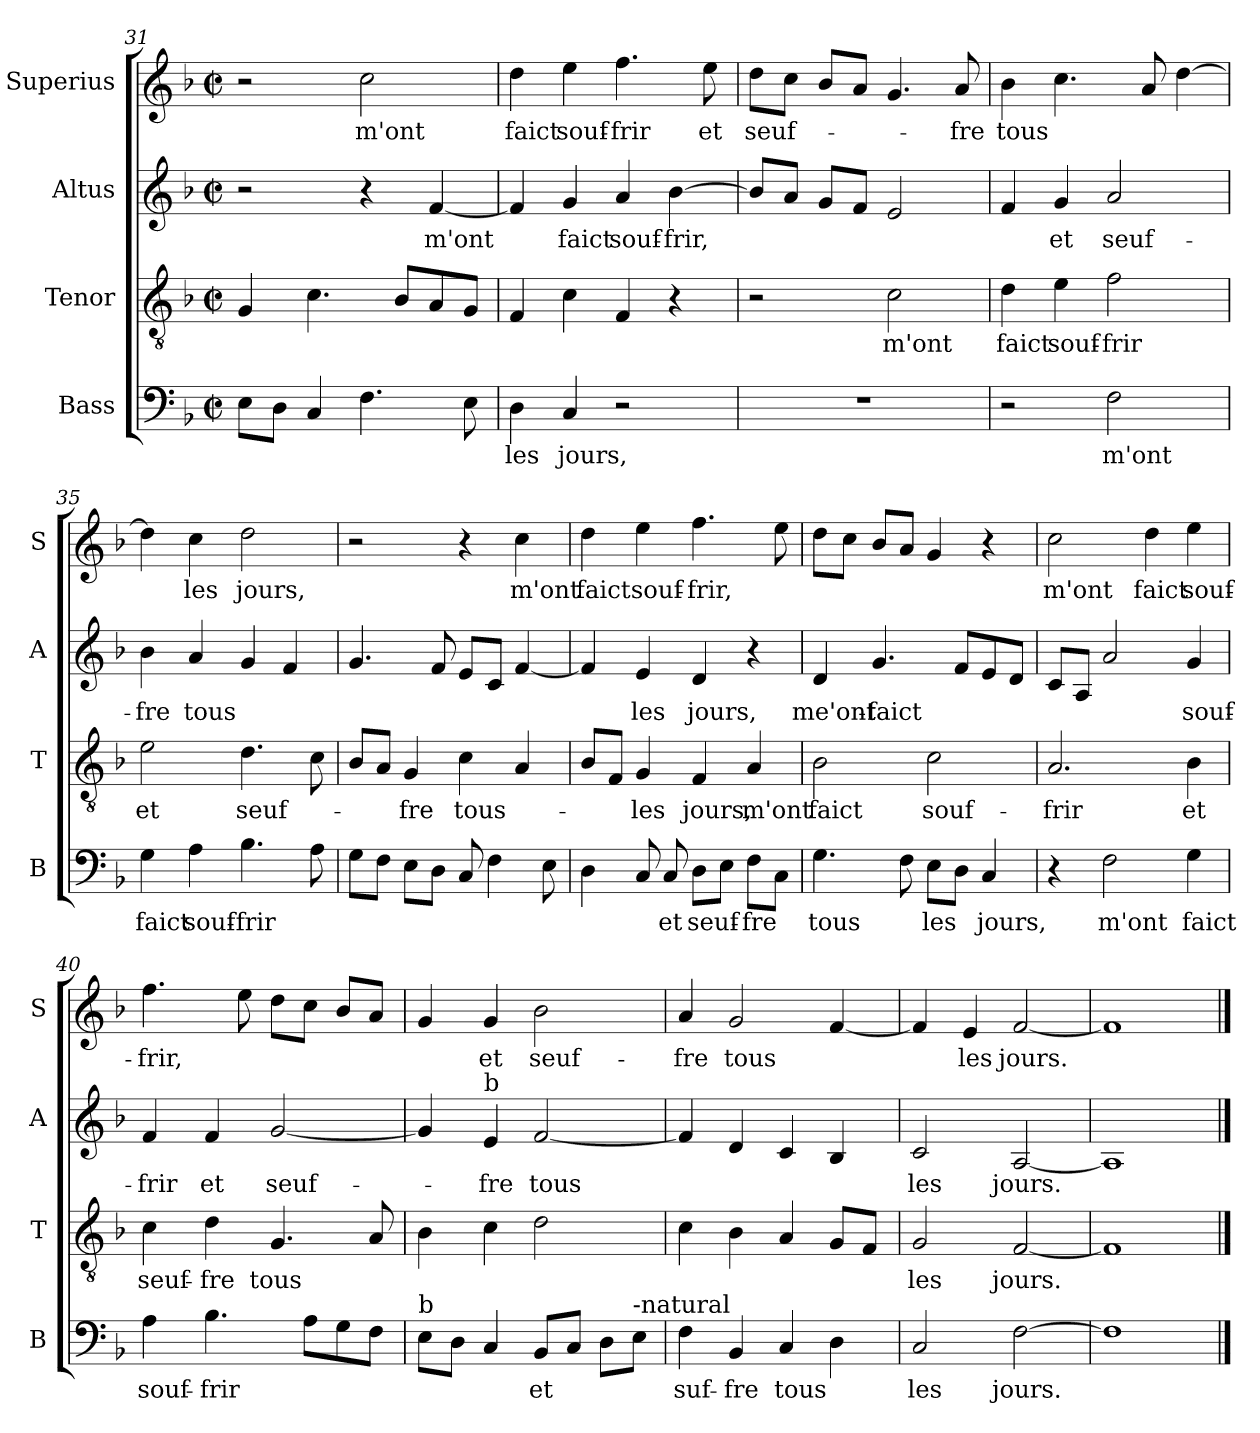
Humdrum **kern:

**kern	**text	**kern	**text	**kern	**text	**kern	**text
*part4	*part4	*part3	*part3	*part2	*part2	*part1	*part1
*staff4	*staff4	*staff3	*staff3	*staff2	*staff2	*staff1	*staff1
*I"Bass	*	*I"Tenor	*	*I"Altus	*	*I"Superius	*
*I'B	*	*I'T	*	*I'A	*	*I'S	*
!!LO:PB:g=z
*clefF4	*	*clefGv2	*	*clefG2	*	*clefG2	*
*k[b-]	*	*k[b-]	*	*k[b-]	*	*k[b-]	*
*F:	*	*F:	*	*F:	*	*F:	*
*M2/2	*	*M2/2	*	*M2/2	*	*M2/2	*
*met(c|)	*	*met(c|)	*	*met(c|)	*	*met(c|)	*
=31	=31	=31	=31	=31	=31	=31	=31
8E\L	.	4G/	.	2r	.	2r	.
8D\J	.	.	.	.	.	.	.
4C/	.	4.c\	.	.	.	.	.
4.F\	.	.	.	4r	.	2cc\	m'ont
.	.	8B-/L	.	.	.	.	.
.	.	8A/	.	[4f/	m'ont	.	.
8E\	.	8G/J	.	.	.	.	.
=32	=32	=32	=32	=32	=32	=32	=32
4D\	les	4F/	.	4f/]	.	4dd\	faict
4C/	jours,	4c\	.	4g/	faict	4ee\	souf-
2r	.	4F/	.	4a/	souf-	4.ff\	-frir
.	.	4r	.	[4b-\	-frir,	.	.
.	.	.	.	.	.	8ee\	et
=33	=33	=33	=33	=33	=33	=33	=33
1r	.	2r	.	8b-/L]	.	8dd\L	seuf-
.	.	.	.	8a/J	.	8cc\J	.
.	.	.	.	8g/L	.	8b-/L	.
.	.	.	.	8f/J	.	8a/J	.
.	.	2c\	m'ont	2e/	.	4.g/	.
.	.	.	.	.	.	8a/	-fre
=34	=34	=34	=34	=34	=34	=34	=34
2r	.	4d\	faict	4f/	.	4b-\	tous
.	.	4e\	souf-	4g/	et	4.cc\	.
2F\	m'ont	2f\	-frir	2a/	seuf-	.	.
.	.	.	.	.	.	8a/	.
.	.	.	.	.	.	[4dd\	.
=35	=35	=35	=35	=35	=35	=35	=35
4G\	faict	2e\	et	4b-\	-fre	4dd\]	.
4A\	souf-	.	.	4a/	tous	4cc\	les
4.B-\	-frir	4.d\	seuf-	4g/	.	2dd\	jours,
.	.	.	.	4f/	.	.	.
8A\	.	8c\	.	.	.	.	.
!!LO:LB:g=z
=36	=36	=36	=36	=36	=36	=36	=36
8G\L	.	8B-/L	.	4.g/	.	2r	.
8F\J	.	8A/J	.	.	.	.	.
8E\L	.	4G/	-fre	.	.	.	.
8D\J	.	.	.	8f/	.	.	.
8C/	.	4c\	tous-	8e/L	.	4r	.
4F\	.	.	.	8c/J	.	.	.
.	.	4A/	.	[4f/	.	4cc\	m'ont
8E\	.	.	.	.	.	.	.
=37	=37	=37	=37	=37	=37	=37	=37
4D\	.	8B-/L	.	4f/]	.	4dd\	faict
.	.	8F/J	.	.	.	.	.
8C/	.	4G/	-les	4e/	les	4ee\	souf-
8C/	et	.	.	.	.	.	.
8D\L	seuf-	4F/	jours,	4d/	jours,	4.ff\	-frir,
8E\J	.	.	.	.	.	.	.
8F\L	-fre	4A/	m'ont	4r	.	.	.
8C\J	.	.	.	.	.	8ee\	.
=38	=38	=38	=38	=38	=38	=38	=38
4.G\	tous	2B-\	faict	4d/	me'ont-	8dd\L	.
.	.	.	.	.	.	8cc\J	.
.	.	.	.	4.g/	-faict	8b-/L	.
8F\	.	.	.	.	.	8a/J	.
8E\L	les	2c\	souf-	.	.	4g/	.
8D\J	.	.	.	8f/L	.	.	.
4C/	jours,	.	.	8e/	.	4r	.
.	.	.	.	8d/J	.	.	.
=39	=39	=39	=39	=39	=39	=39	=39
4r	.	2.A/	-frir	8c/L	.	2cc\	m'ont
.	.	.	.	8A/J	.	.	.
2F\	m'ont	.	.	2a/	.	.	.
.	.	.	.	.	.	4dd\	faict
4G\	faict	4B-\	et	4g/	souf-	4ee\	souf-
!!LO:LB:g=z
=40	=40	=40	=40	=40	=40	=40	=40
4A\	souf-	4c\	seuf-	4f/	-frir	4.ff\	-frir,
4.B-\	-frir	4d\	-fre	4f/	et	.	.
.	.	.	.	.	.	8ee\	.
.	.	4.G/	tous	[2g/	seuf-	8dd\L	.
8A\L	.	.	.	.	.	8cc\J	.
8G\	.	.	.	.	.	8b-/L	.
8F\J	.	8A/	.	.	.	8a/J	.
=41	=41	=41	=41	=41	=41	=41	=41
!LO:TX:a:t=b	!	!	!	!	!	!	!
8E\L	.	4B-\	.	4g/]	.	4g/	.
8D\J	.	.	.	.	.	.	.
!	!	!	!	!LO:TX:a:t=b	!	!	!
4C/	.	4c\	.	4e/	-fre	4g/	et
8BB-/L	et	2d\	.	[2f/	tous	2b-\	seuf-
8C/J	.	.	.	.	.	.	.
8D\L	.	.	.	.	.	.	.
!LO:TX:a:t=-natural	!	!	!	!	!	!	!
8E\J	.	.	.	.	.	.	.
=42	=42	=42	=42	=42	=42	=42	=42
4F\	suf-	4c\	.	4f/]	.	4a/	-fre
4BB-/	-fre	4B-\	.	4d/	.	2g/	tous
4C/	tous	4A/	.	4c/	.	.	.
4D\	.	8G/L	.	4B-/	.	[4f/	.
.	.	8F/J	.	.	.	.	.
=43	=43	=43	=43	=43	=43	=43	=43
2C/	les	2G/	les	2c/	les	4f/]	.
.	.	.	.	.	.	4e/	les
[2F\	jours.	[2F/	jours.	[2A/	jours.	[2f/	jours.
=44	=44	=44	=44	=44	=44	=44	=44
1F]	.	1F]	.	1A]	.	1f]	.
==	==	==	==	==	==	==	==
*-	*-	*-	*-	*-	*-	*-	*-
